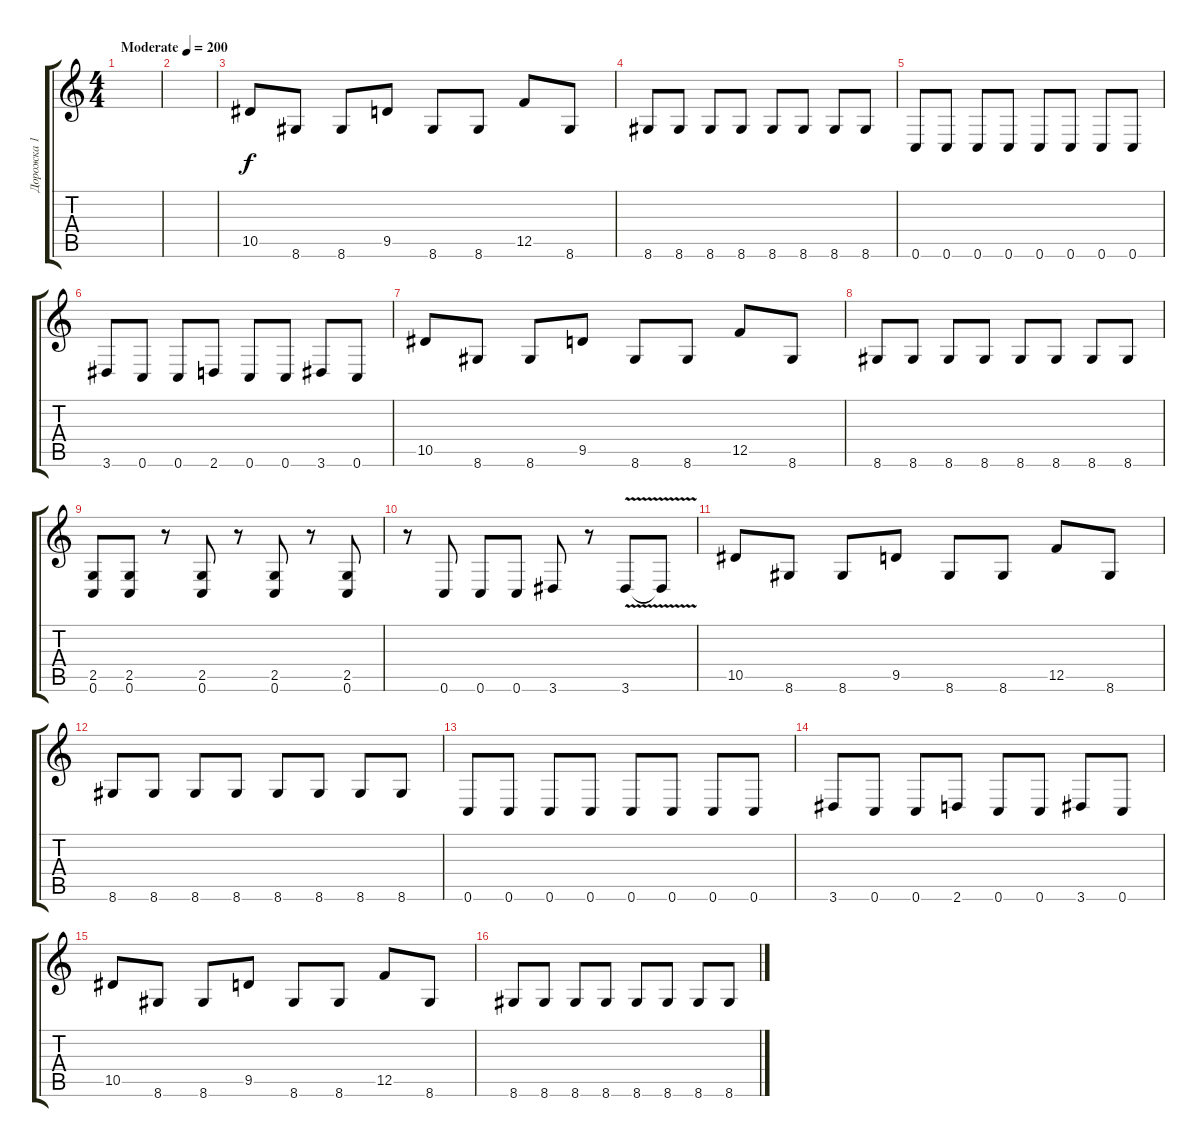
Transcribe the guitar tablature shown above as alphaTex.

\track ("Дорожка 1" "Дорожка 1") {instrument distortionguitar}
\staff {score tabs}
\tuning (C4 G3 Eb3 Bb2 F2 C2) {hide}
\ts (4 4)
\tempo (200 "Moderate")
\clef g2
\ks c
|
|
10.5.8 8.6.8 8.6.8 9.5.8 8.6.8 8.6.8 12.5.8 8.6.8 |
8.6.8 8.6.8 8.6.8 8.6.8 8.6.8 8.6.8 8.6.8 8.6.8 |
0.6.8 0.6.8 0.6.8 0.6.8 0.6.8 0.6.8 0.6.8 0.6.8 |
3.6.8 0.6.8 0.6.8 2.6.8 0.6.8 0.6.8 3.6.8 0.6.8 |
10.5.8 8.6.8 8.6.8 9.5.8 8.6.8 8.6.8 12.5.8 8.6.8 |
8.6.8 8.6.8 8.6.8 8.6.8 8.6.8 8.6.8 8.6.8 8.6.8 |
(2.5 0.6).8 (2.5 0.6).8 r.8 (2.5 0.6).8 r.8 (2.5 0.6).8 r.8 (2.5 0.6).8 |
r.8 0.6.8 0.6.8 0.6.8 3.6.8 r.8 3.6{v}.8 3.6{t}.8 |
10.5.8 8.6.8 8.6.8 9.5.8 8.6.8 8.6.8 12.5.8 8.6.8 |
8.6.8 8.6.8 8.6.8 8.6.8 8.6.8 8.6.8 8.6.8 8.6.8 |
0.6.8 0.6.8 0.6.8 0.6.8 0.6.8 0.6.8 0.6.8 0.6.8 |
3.6.8 0.6.8 0.6.8 2.6.8 0.6.8 0.6.8 3.6.8 0.6.8 |
10.5.8 8.6.8 8.6.8 9.5.8 8.6.8 8.6.8 12.5.8 8.6.8 |
8.6.8 8.6.8 8.6.8 8.6.8 8.6.8 8.6.8 8.6.8 8.6.8
